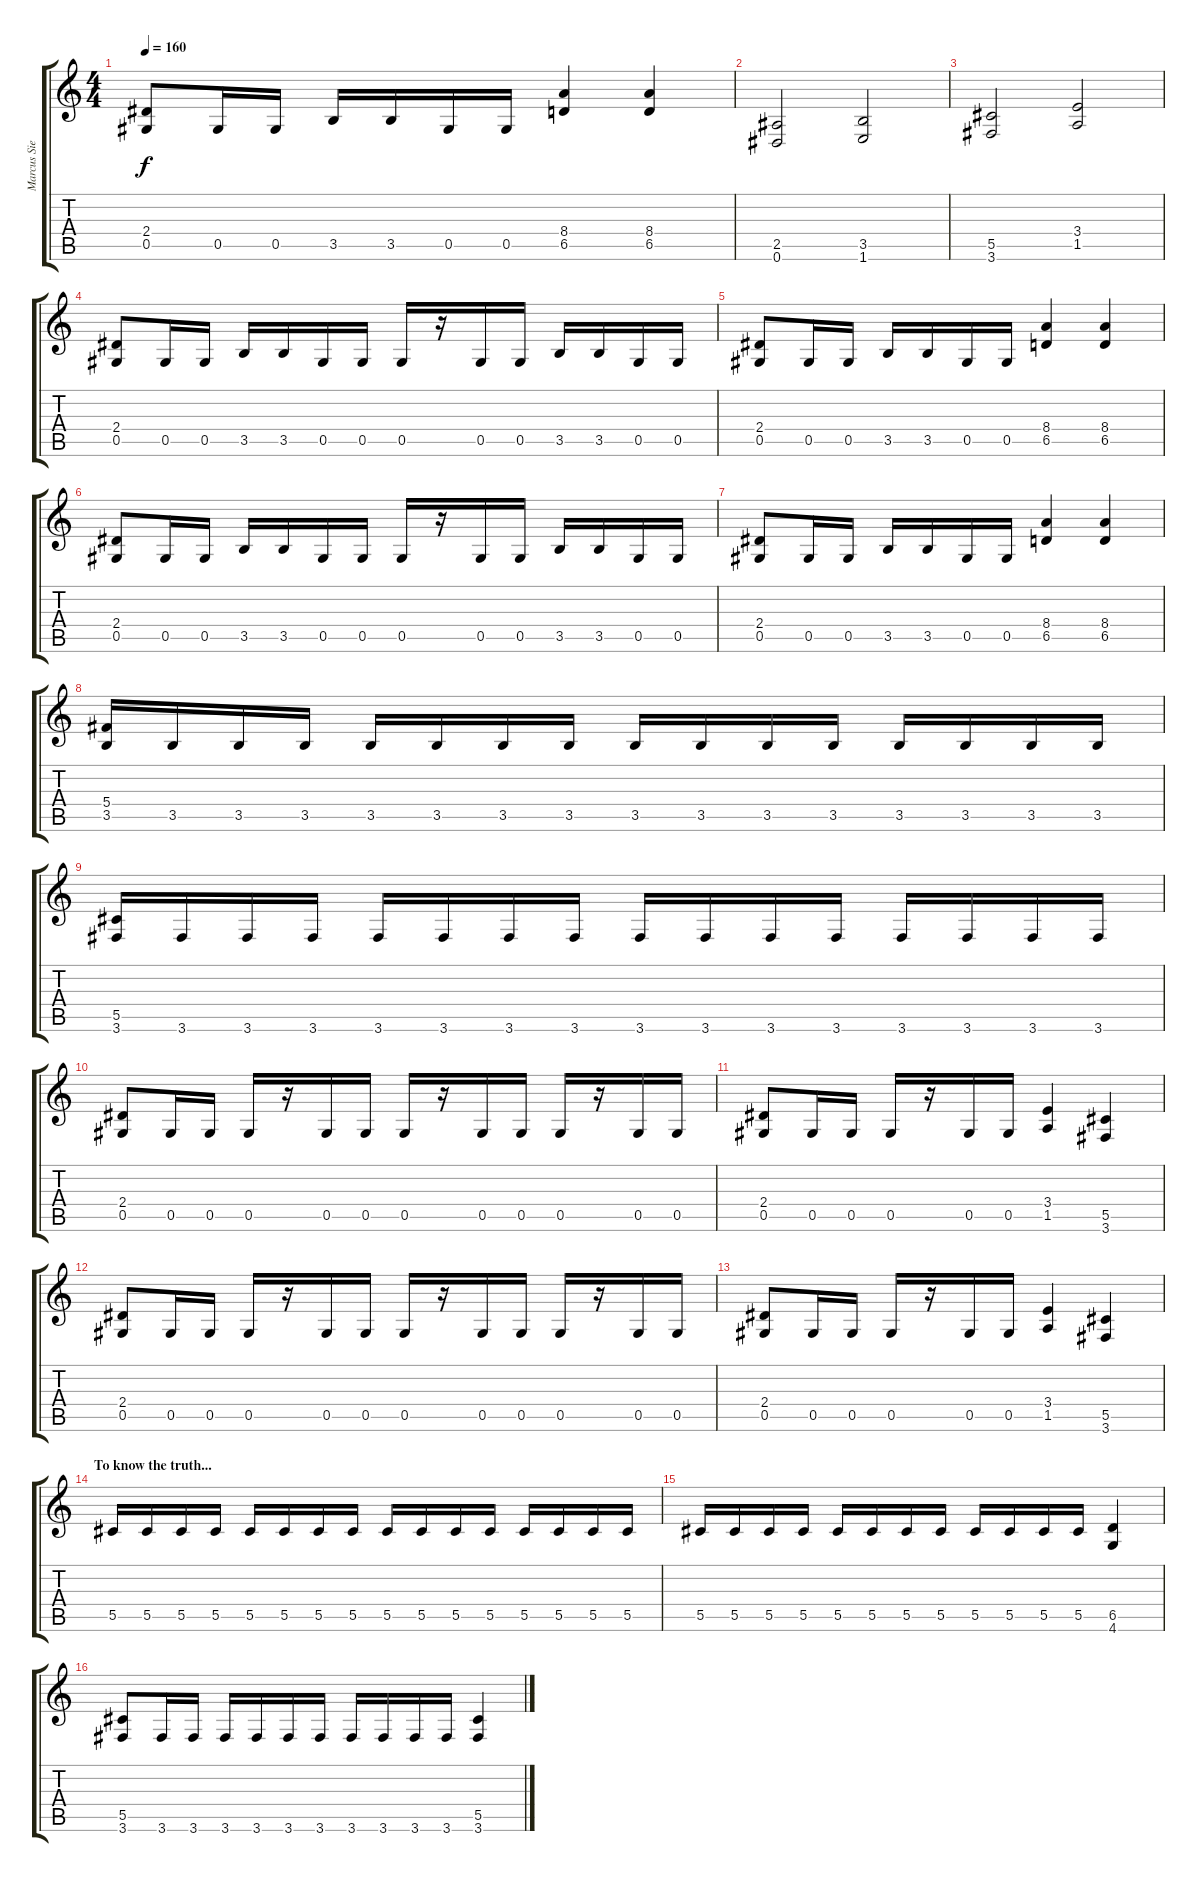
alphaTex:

\track ("Marcus Siepen" "Marcus Sie") {instrument distortionguitar}
\staff {score tabs}
\tuning (Eb4 Bb3 Gb3 Db3 Ab2 Eb2) {hide}
\ts (4 4)
\tempo 160
\clef g2
\ks c
(2.4 0.5).8{dy f} 0.5.16 0.5.16 3.5.16 3.5.16 0.5.16 0.5.16 (8.4 6.5).4 (8.4 6.5).4 |
(2.5 0.6).2 (3.5 1.6).2 |
(5.5 3.6).2 (3.4 1.5).2 |
(2.4 0.5).8 0.5.16 0.5.16 3.5.16 3.5.16 0.5.16 0.5.16 0.5.16 r.16 0.5.16 0.5.16 3.5.16 3.5.16 0.5.16 0.5.16 |
(2.4 0.5).8 0.5.16 0.5.16 3.5.16 3.5.16 0.5.16 0.5.16 (8.4 6.5).4 (8.4 6.5).4 |
(2.4 0.5).8 0.5.16 0.5.16 3.5.16 3.5.16 0.5.16 0.5.16 0.5.16 r.16 0.5.16 0.5.16 3.5.16 3.5.16 0.5.16 0.5.16 |
(2.4 0.5).8 0.5.16 0.5.16 3.5.16 3.5.16 0.5.16 0.5.16 (8.4 6.5).4 (8.4 6.5).4 |
(5.4 3.5).16 3.5.16 3.5.16 3.5.16 3.5.16 3.5.16 3.5.16 3.5.16 3.5.16 3.5.16 3.5.16 3.5.16 3.5.16 3.5.16 3.5.16 3.5.16 |
(5.5 3.6).16 3.6.16 3.6.16 3.6.16 3.6.16 3.6.16 3.6.16 3.6.16 3.6.16 3.6.16 3.6.16 3.6.16 3.6.16 3.6.16 3.6.16 3.6.16 |
(2.4 0.5).8 0.5.16 0.5.16 0.5.16 r.16 0.5.16 0.5.16 0.5.16 r.16 0.5.16 0.5.16 0.5.16 r.16 0.5.16 0.5.16 |
(2.4 0.5).8 0.5.16 0.5.16 0.5.16 r.16 0.5.16 0.5.16 (3.4 1.5).4 (5.5 3.6).4 |
(2.4 0.5).8 0.5.16 0.5.16 0.5.16 r.16 0.5.16 0.5.16 0.5.16 r.16 0.5.16 0.5.16 0.5.16 r.16 0.5.16 0.5.16 |
(2.4 0.5).8 0.5.16 0.5.16 0.5.16 r.16 0.5.16 0.5.16 (3.4 1.5).4 (5.5 3.6).4 |
\section ("" "To know the truth...")
5.5.16 5.5.16 5.5.16 5.5.16 5.5.16 5.5.16 5.5.16 5.5.16 5.5.16 5.5.16 5.5.16 5.5.16 5.5.16 5.5.16 5.5.16 5.5.16 |
5.5.16 5.5.16 5.5.16 5.5.16 5.5.16 5.5.16 5.5.16 5.5.16 5.5.16 5.5.16 5.5.16 5.5.16 (6.5 4.6).4 |
(5.5 3.6).8 3.6.16 3.6.16 3.6.16 3.6.16 3.6.16 3.6.16 3.6.16 3.6.16 3.6.16 3.6.16 (5.5 3.6).4
